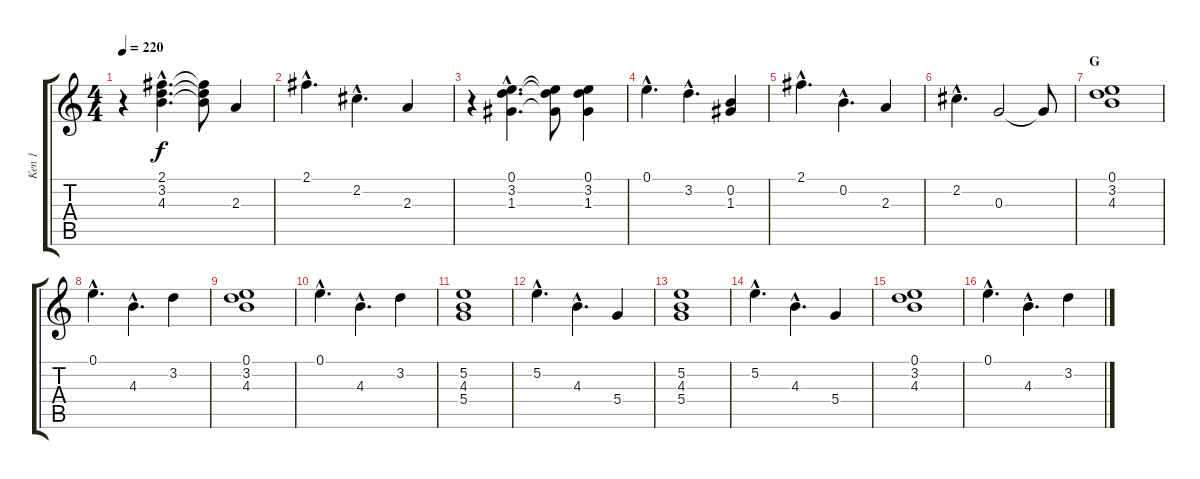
\track ("Ken 1" "Ken 1") {instrument electricguitarjazz}
\staff {score tabs}
\tuning (E4 B3 G3 D3 A2 E2) {hide}
\ts (4 4)
\tempo 220
\clef g2
\ks c
r.4{dy f} (2.1{hac} 3.2{hac} 4.3{hac}).4{d} (2.1{t} 3.2{t} 4.3{t}).8 2.3.4 |
2.1{hac}.4{d} 2.2{hac}.4{d} 2.3.4 |
r.4 (0.1{hac} 3.2{hac} 1.3{hac}).4{d} (0.1{t} 3.2{t} 1.3{t}).8 (0.1 3.2 1.3).4 |
0.1{hac}.4{d} 3.2{hac}.4{d} (0.2 1.3).4 |
2.1{hac}.4{d} 0.2{hac}.4{d} 2.3.4 |
2.2{hac}.4{d} 0.3.2 0.3{t}.8 |
\section ("" "G")
(0.1 3.2 4.3).1 |
0.1{hac}.4{d} 4.3{hac}.4{d} 3.2.4 |
(0.1 3.2 4.3).1 |
0.1{hac}.4{d} 4.3{hac}.4{d} 3.2.4 |
(5.2 4.3 5.4).1 |
5.2{hac}.4{d} 4.3{hac}.4{d} 5.4.4 |
(5.2 4.3 5.4).1 |
5.2{hac}.4{d} 4.3{hac}.4{d} 5.4.4 |
(0.1 3.2 4.3).1 |
0.1{hac}.4{d} 4.3{hac}.4{d} 3.2.4
